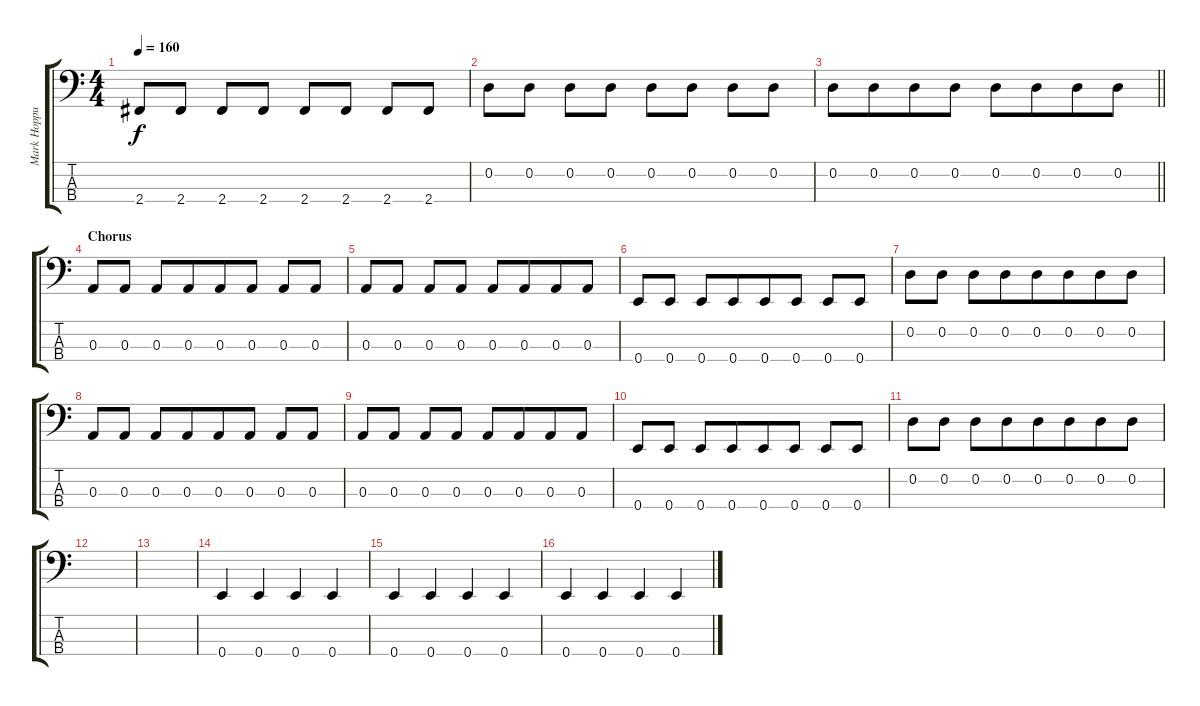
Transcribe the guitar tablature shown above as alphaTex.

\track ("Mark Hoppus - Bass" "Mark Hoppu") {instrument electricbasspick}
\staff {score tabs}
\tuning (G2 D2 A1 E1) {hide}
\ts (4 4)
\tempo 160
\clef f4
\ks c
2.4.8{dy f beam merge} 2.4.8 2.4.8 2.4.8 2.4.8{beam merge} 2.4.8 2.4.8 2.4.8 |
0.2.8{beam merge} 0.2.8 0.2.8 0.2.8 0.2.8 0.2.8 0.2.8 0.2.8 |
\barLineRight lightlight
0.2.8 0.2.8{beam merge} 0.2.8{beam merge} 0.2.8 0.2.8{beam merge} 0.2.8{beam merge} 0.2.8{beam merge} 0.2.8 |
\section ("" "Chorus")
0.3.8 0.3.8 0.3.8 0.3.8{beam merge} 0.3.8{beam merge} 0.3.8 0.3.8{beam merge} 0.3.8 |
0.3.8 0.3.8 0.3.8{beam merge} 0.3.8 0.3.8 0.3.8{beam merge} 0.3.8 0.3.8 |
0.4.8 0.4.8 0.4.8 0.4.8{beam merge} 0.4.8{beam merge} 0.4.8 0.4.8 0.4.8 |
0.2.8{beam merge} 0.2.8 0.2.8 0.2.8{beam merge} 0.2.8{beam merge} 0.2.8{beam merge} 0.2.8 0.2.8 |
0.3.8 0.3.8 0.3.8 0.3.8{beam merge} 0.3.8{beam merge} 0.3.8 0.3.8{beam merge} 0.3.8 |
0.3.8 0.3.8 0.3.8{beam merge} 0.3.8 0.3.8 0.3.8{beam merge} 0.3.8 0.3.8 |
0.4.8 0.4.8 0.4.8 0.4.8{beam merge} 0.4.8{beam merge} 0.4.8 0.4.8 0.4.8 |
0.2.8{beam merge} 0.2.8 0.2.8 0.2.8{beam merge} 0.2.8{beam merge} 0.2.8{beam merge} 0.2.8 0.2.8 |
|
|
0.4.4{beam merge} 0.4.4 0.4.4{beam merge} 0.4.4 |
0.4.4{beam merge} 0.4.4 0.4.4{beam merge} 0.4.4 |
0.4.4 0.4.4 0.4.4{beam merge} 0.4.4
